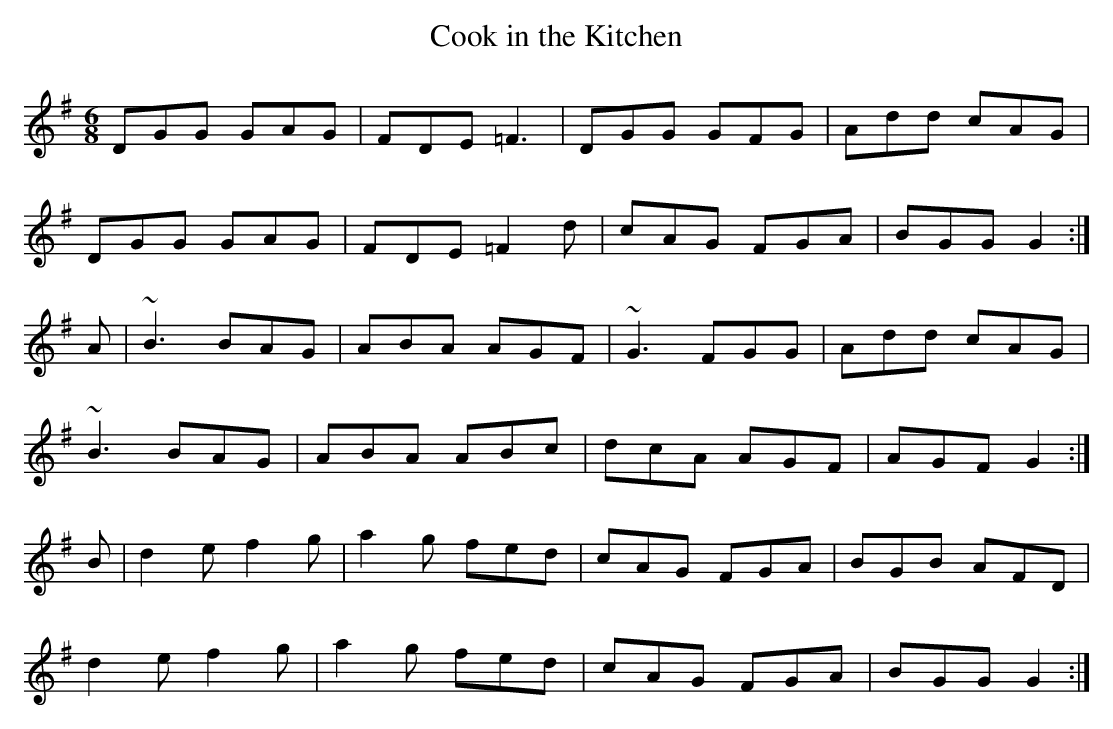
X:1
T:Cook in the Kitchen
M:6/8
L:1/8
K:G
DGG GAG|FDE =F3|DGG GFG|Add cAG|
DGG GAG|FDE =F2d|cAG FGA|BGG G2:|
A|~B3 BAG|ABA AGF|~G3 FGG|Add cAG|
~B3 BAG|ABA ABc|dcA AGF|AGF G2:|
B|d2e f2g|a2g fed|cAG FGA|BGB AFD|
d2e f2g|a2g fed|cAG FGA|BGG G2:|
